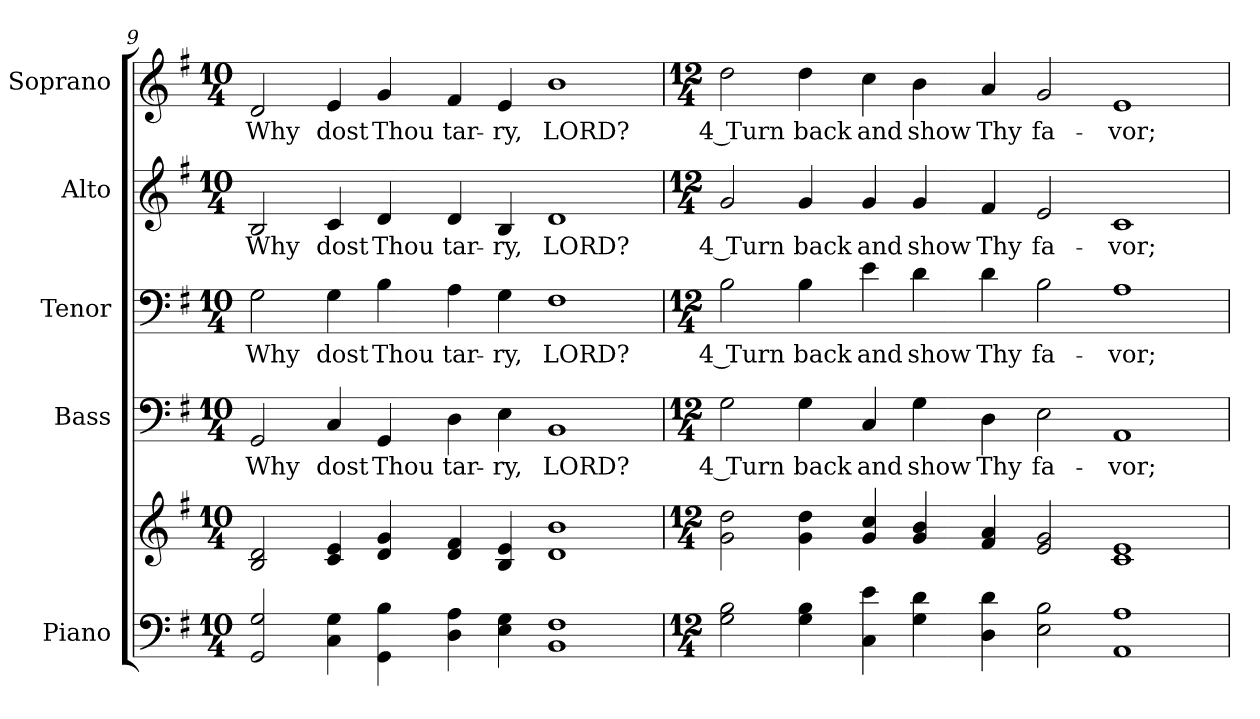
**kern	**kern	**kern	**text	**kern	**text	**kern	**text	**kern	**text
*part5	*part5	*part4	*part4	*part3	*part3	*part2	*part2	*part1	*part1
*staff6	*staff5	*staff4	*staff4	*staff3	*staff3	*staff2	*staff2	*staff1	*staff1
*I"Piano	*	*I"Bass	*	*I"Tenor	*	*I"Alto	*	*I"Soprano	*
*I'Pno.	*	*I'B.	*	*I'T.	*	*I'A.	*	*I'S.	*
!!LO:PB:g=z
*clefF4	*clefG2	*clefF4	*	*clefF4	*	*clefG2	*	*clefG2	*
*k[f#]	*k[f#]	*k[f#]	*	*k[f#]	*	*k[f#]	*	*k[f#]	*
*G:	*G:	*G:	*	*G:	*	*G:	*	*G:	*
*M10/4	*M10/4	*M10/4	*	*M10/4	*	*M10/4	*	*M10/4	*
=9	=9	=9	=9	=9	=9	=9	=9	=9	=9
!	!	!	!LO:LY:b:color=#000000	!	!	!	!	!	!
!	!	!	!	!	!LO:LY:b:color=#000000	!	!	!	!
!	!	!	!	!	!	!	!LO:LY:b:color=#000000	!	!
!	!	!	!	!	!	!	!	!	!LO:LY:b:color=#000000
2GGi/ 2Gi	2Bi/ 2di	2GGi/	Why	2Gi\	Why	2Bi/	Why	2di/	Why
!	!	!	!LO:LY:b:color=#000000	!	!	!	!	!	!
!	!	!	!	!	!LO:LY:b:color=#000000	!	!	!	!
!	!	!	!	!	!	!	!LO:LY:b:color=#000000	!	!
!	!	!	!	!	!	!	!	!	!LO:LY:b:color=#000000
4Ci\ 4Gi	4ci/ 4ei	4Ci/	dost	4Gi\	dost	4ci/	dost	4ei/	dost
!	!	!	!LO:LY:b:color=#000000	!	!	!	!	!	!
!	!	!	!	!	!LO:LY:b:color=#000000	!	!	!	!
!	!	!	!	!	!	!	!LO:LY:b:color=#000000	!	!
!	!	!	!	!	!	!	!	!	!LO:LY:b:color=#000000
4GGi\ 4Bi	4di/ 4gi	4GGi/	Thou	4Bi\	Thou	4di/	Thou	4gi/	Thou
!	!	!	!LO:LY:b:color=#000000	!	!	!	!	!	!
!	!	!	!	!	!LO:LY:b:color=#000000	!	!	!	!
!	!	!	!	!	!	!	!LO:LY:b:color=#000000	!	!
!	!	!	!	!	!	!	!	!	!LO:LY:b:color=#000000
4Di\ 4Ai	4di/ 4f#i	4Di\	tar-	4Ai\	tar-	4di/	tar-	4f#i/	tar-
!	!	!	!LO:LY:b:color=#000000	!	!	!	!	!	!
!	!	!	!	!	!LO:LY:b:color=#000000	!	!	!	!
!	!	!	!	!	!	!	!LO:LY:b:color=#000000	!	!
!	!	!	!	!	!	!	!	!	!LO:LY:b:color=#000000
4Ei\ 4Gi	4Bi/ 4ei	4Ei\	-ry,	4Gi\	-ry,	4Bi/	-ry,	4ei/	-ry,
!	!	!	!LO:LY:b:color=#000000	!	!	!	!	!	!
!	!	!	!	!	!LO:LY:b:color=#000000	!	!	!	!
!	!	!	!	!	!	!	!LO:LY:b:color=#000000	!	!
!	!	!	!	!	!	!	!	!	!LO:LY:b:color=#000000
1BBi 1F#i	1di 1bi	1BBi	LORD?	1F#i	LORD?	1di	LORD?	1bi	LORD?
=10	=10	=10	=10	=10	=10	=10	=10	=10	=10
*M12/4	*M12/4	*M12/4	*	*M12/4	*	*M12/4	*	*M12/4	*
!	!	!	!LO:LY:b:color=#000000	!	!	!	!	!	!
!	!	!	!	!	!LO:LY:b:color=#000000	!	!	!	!
!	!	!	!	!	!	!	!LO:LY:b:color=#000000	!	!
!	!	!	!	!	!	!	!	!	!LO:LY:b:color=#000000
2Gi\ 2Bi	2gi\ 2ddi	2Gi\	4 Turn	2Bi\	4 Turn	2gi/	4 Turn	2ddi\	4 Turn
!	!	!	!LO:LY:b:color=#000000	!	!	!	!	!	!
!	!	!	!	!	!LO:LY:b:color=#000000	!	!	!	!
!	!	!	!	!	!	!	!LO:LY:b:color=#000000	!	!
!	!	!	!	!	!	!	!	!	!LO:LY:b:color=#000000
4Gi\ 4Bi	4gi\ 4ddi	4Gi\	back	4Bi\	back	4gi/	back	4ddi\	back
!	!	!	!LO:LY:b:color=#000000	!	!	!	!	!	!
!	!	!	!	!	!LO:LY:b:color=#000000	!	!	!	!
!	!	!	!	!	!	!	!LO:LY:b:color=#000000	!	!
!	!	!	!	!	!	!	!	!	!LO:LY:b:color=#000000
4Ci\ 4ei	4gi/ 4cci	4Ci/	and	4ei\	and	4gi/	and	4cci\	and
!	!	!	!LO:LY:b:color=#000000	!	!	!	!	!	!
!	!	!	!	!	!LO:LY:b:color=#000000	!	!	!	!
!	!	!	!	!	!	!	!LO:LY:b:color=#000000	!	!
!	!	!	!	!	!	!	!	!	!LO:LY:b:color=#000000
4Gi\ 4di	4gi/ 4bi	4Gi\	show	4di\	show	4gi/	show	4bi\	show
!	!	!	!LO:LY:b:color=#000000	!	!	!	!	!	!
!	!	!	!	!	!LO:LY:b:color=#000000	!	!	!	!
!	!	!	!	!	!	!	!LO:LY:b:color=#000000	!	!
!	!	!	!	!	!	!	!	!	!LO:LY:b:color=#000000
4Di\ 4di	4f#i/ 4ai	4Di\	Thy	4di\	Thy	4f#i/	Thy	4ai/	Thy
!	!	!	!LO:LY:b:color=#000000	!	!	!	!	!	!
!	!	!	!	!	!LO:LY:b:color=#000000	!	!	!	!
!	!	!	!	!	!	!	!LO:LY:b:color=#000000	!	!
!	!	!	!	!	!	!	!	!	!LO:LY:b:color=#000000
2Ei\ 2Bi	2ei/ 2gi	2Ei\	fa-	2Bi\	fa-	2ei/	fa-	2gi/	fa-
!	!	!	!LO:LY:b:color=#000000	!	!	!	!	!	!
!	!	!	!	!	!LO:LY:b:color=#000000	!	!	!	!
!	!	!	!	!	!	!	!LO:LY:b:color=#000000	!	!
!	!	!	!	!	!	!	!	!	!LO:LY:b:color=#000000
1AAi 1Ai	1ci 1ei	1AAi	-vor;	1Ai	-vor;	1ci	-vor;	1ei	-vor;
=	=	=	=	=	=	=	=	=	=
*-	*-	*-	*-	*-	*-	*-	*-	*-	*-
